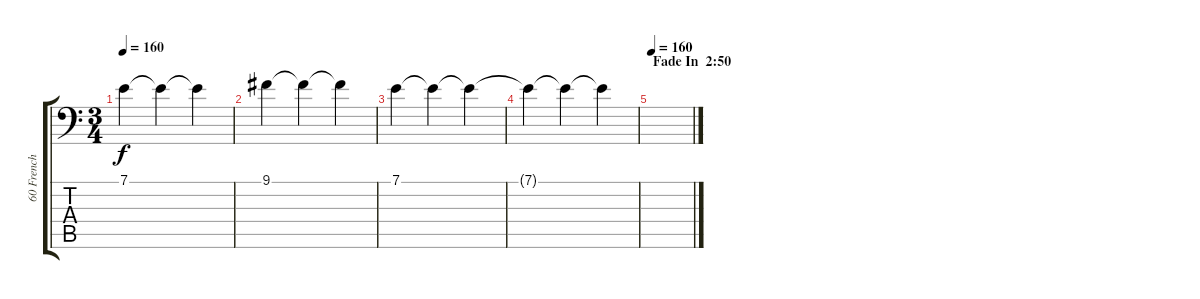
\track ("60 French Horn Loud / 57 Trombone" "60 French ") {instrument frenchhorn}
\staff {score tabs}
\tuning (A3 E3 C3 G2 D2 G1) {hide}
\ts (3 4)
\tempo 160
\clef f4
\ks c
7.1.4{dy f} 7.1{t}.4 7.1{t}.4 |
9.1.4 9.1{t}.4 9.1{t}.4 |
7.1.4{volume 6} 7.1{t}.4 7.1{t}.4 |
7.1{t}.4 7.1{t}.4 7.1{t}.4 |
\section ("" "Fade In  2:50")
\tempo 160
